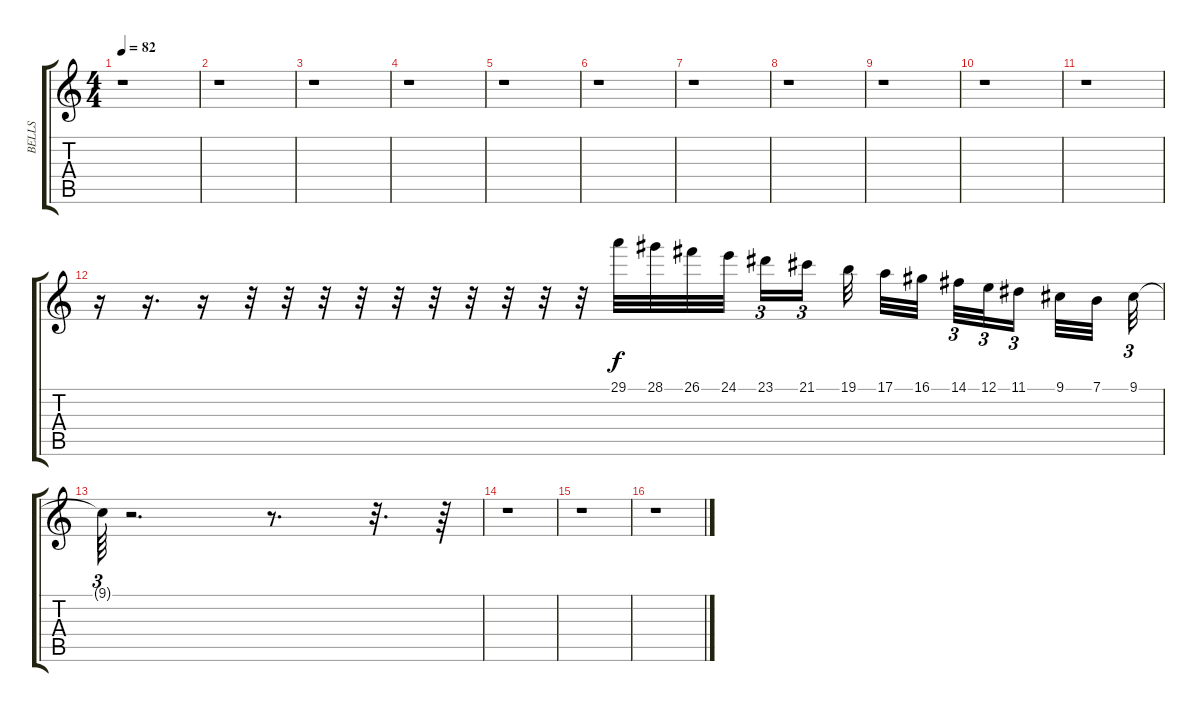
\track ("BELLS" "BELLS") {instrument tubularbells}
\staff {score tabs}
\tuning (E4 B3 G3 D3 A2 E2) {hide}
\ts (4 4)
\tempo 82
\clef g2
\ks c
r.1{dy f} |
r.1 |
r.1 |
r.1 |
r.1 |
r.1 |
r.1 |
r.1 |
r.1 |
r.1 |
r.1 |
r.16 r.16{d} r.16 r.32 r.32 r.32 r.32 r.32 r.32 r.32 r.32 r.32 r.32 29.1.32 28.1.32 26.1.32 24.1.32 23.1.16{tu (3 2)} 21.1.16{tu (3 2)} 19.1.32 17.1.32 16.1.32 14.1.32{tu (3 2)} 12.1.32{tu (3 2)} 11.1.16{tu (3 2)} 9.1.32 7.1.32 9.1.32{tu (3 2)} |
9.1{t}.64{tu (3 2)} r.2{d} r.8{d} r.32{d} r.64 |
r.1 |
r.1 |
r.1
